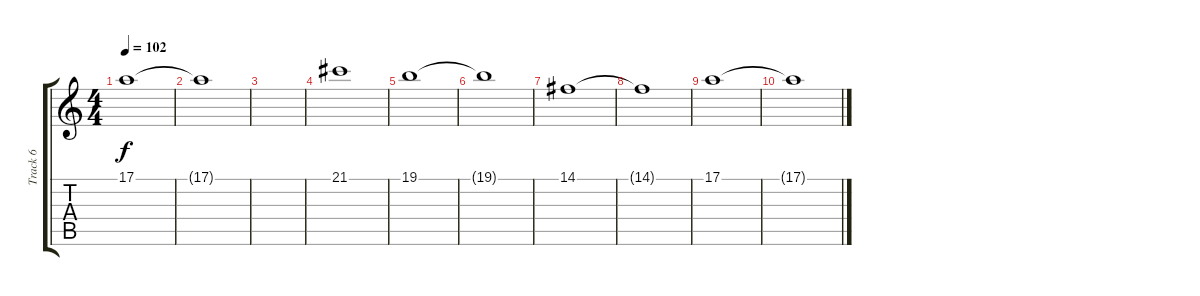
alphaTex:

\track ("Track 6" "Track 6") {instrument pad2warm}
\staff {score tabs}
\tuning (E4 B3 G3 D3 A2 E2) {hide}
\ts (4 4)
\tempo 102
\clef g2
\ks c
17.1.1{dy f} |
17.1{t}.1 |
|
21.1.1 |
19.1.1 |
19.1{t}.1 |
14.1.1 |
14.1{t}.1 |
17.1.1 |
17.1{t}.1
